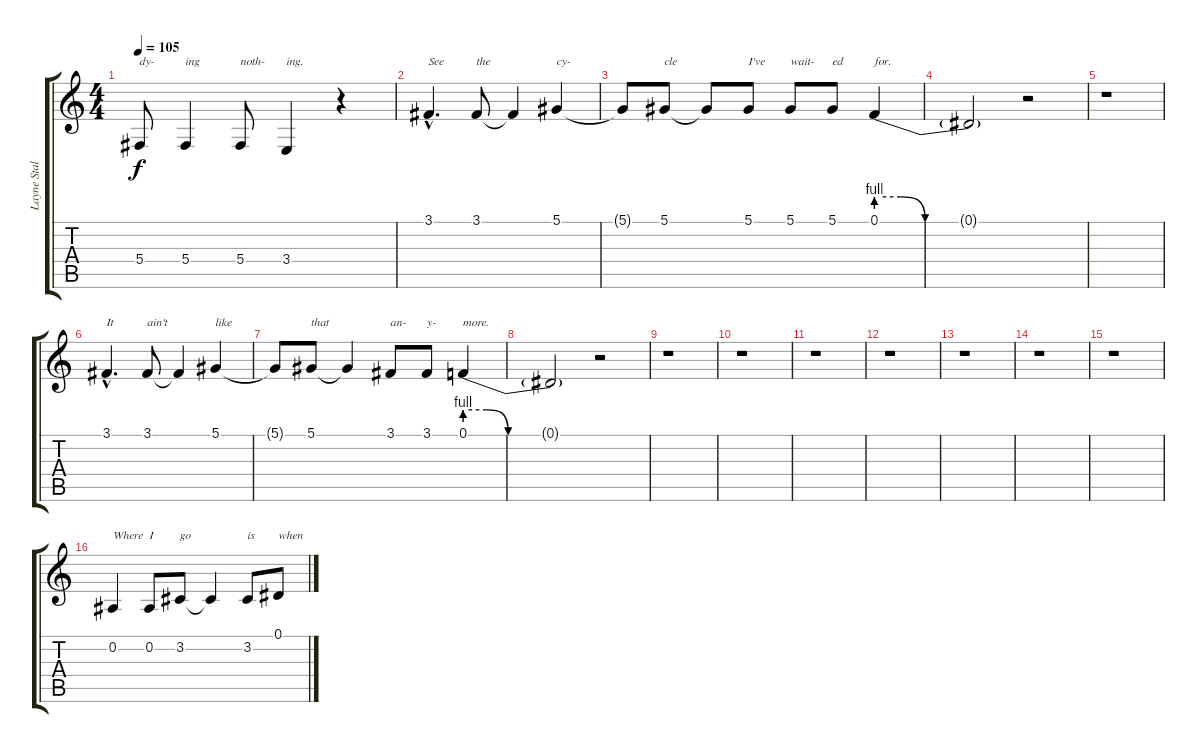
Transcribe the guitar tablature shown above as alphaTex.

\track ("Layne Staley - Vocals" "Layne Stal") {instrument lead2sawtooth}
\staff {score tabs}
\tuning (Eb4 Bb3 Gb3 Db3 Ab2 Eb2) {hide}
\ts (4 4)
\tempo 105
\clef g2
\ks c
5.4.8{txt "dy-" dy f} 5.4.4{txt "ing"} 5.4.8{txt "noth-"} 3.4.4{txt "ing."} r.4 |
3.1{hac}.4{d txt "See"} 3.1.8{txt "the"} 3.1{t}.4 5.1.4{txt "cy-"} |
5.1{t}.8 5.1.8{txt "cle"} 5.1{t}.8 5.1.8{txt "I've"} 5.1.8{txt "wait-"} 5.1.8{txt "ed"} 0.1{be (custom 0 4 10 4 20 0 40 0 60 0)}.4{txt "for."} |
0.1{t}.2 r.2 |
r.1 |
3.1{hac}.4{d txt "It"} 3.1.8{txt "ain't"} 3.1{t}.4 5.1.4{txt "like"} |
5.1{t}.8 5.1.8{txt "that"} 5.1{t}.4 3.1.8{txt "an-"} 3.1.8{txt "y-"} 0.1{be (custom 0 4 10 4 20 0 40 0 60 0)}.4{txt "more."} |
0.1{t}.2 r.2 |
r.1 |
r.1 |
r.1 |
r.1 |
r.1 |
r.1 |
r.1 |
0.2.4{txt "Where"} 0.2.8{txt "I"} 3.2.8{txt "go"} 3.2{t}.4 3.2.8{txt "is"} 0.1.8{txt "when"}
